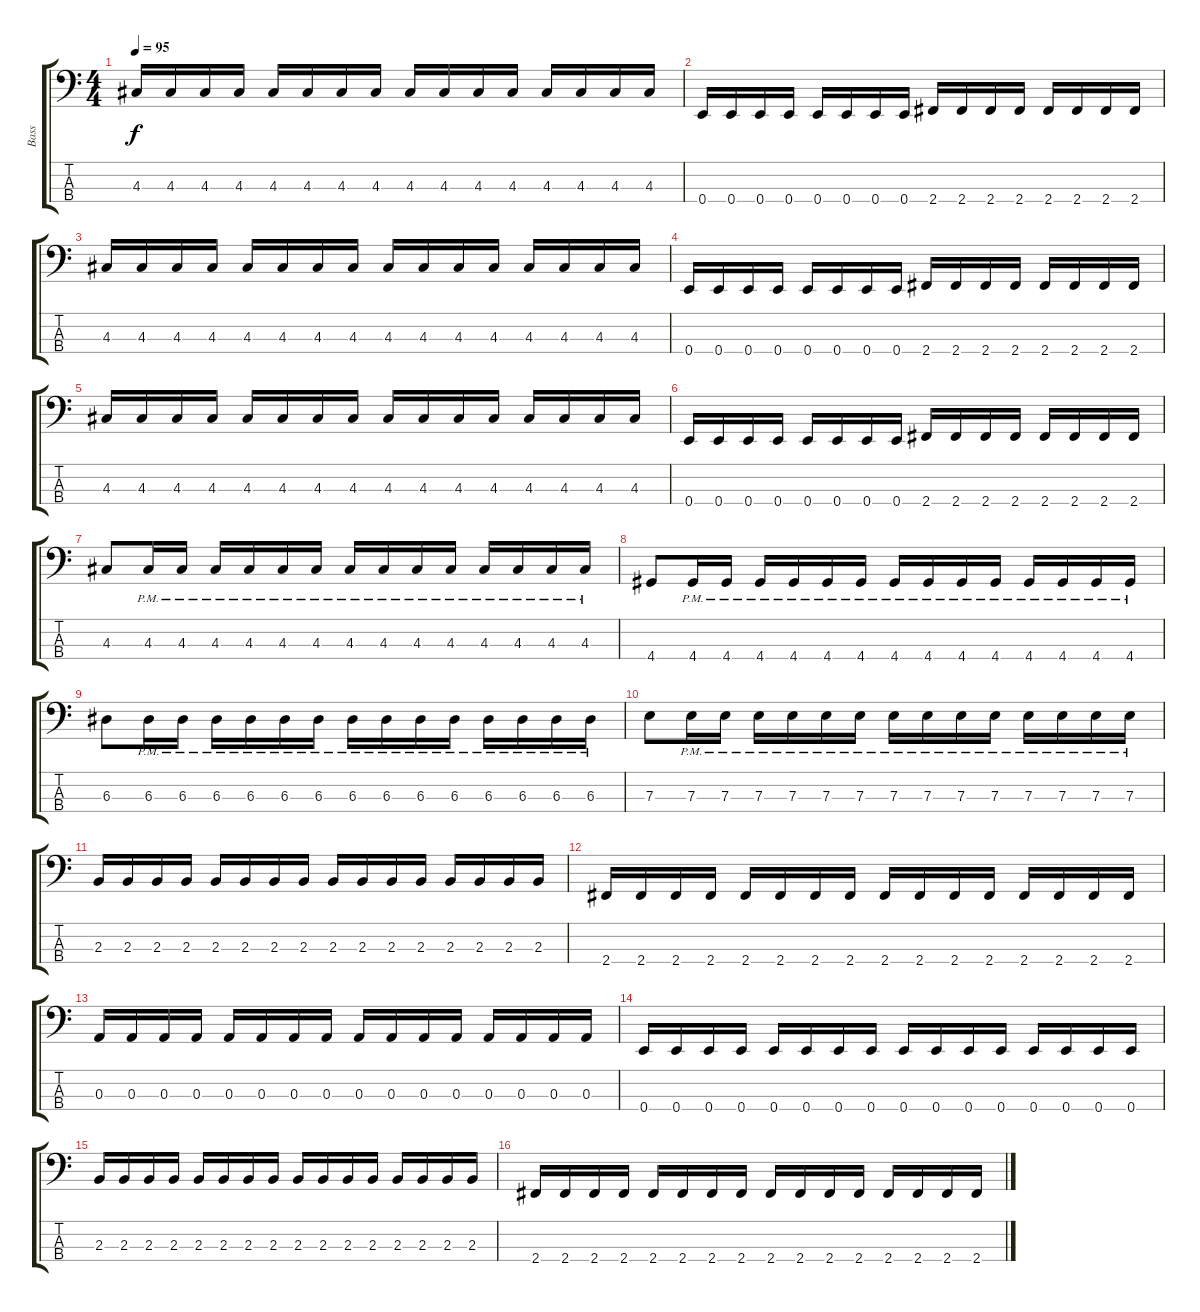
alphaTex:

\track ("Bass" "Bass") {instrument electricbasspick}
\staff {score tabs}
\tuning (G2 D2 A1 E1) {hide}
\ts (4 4)
\tempo 95
\clef f4
\ks c
4.3.16{dy f} 4.3.16 4.3.16 4.3.16 4.3.16 4.3.16 4.3.16 4.3.16 4.3.16 4.3.16 4.3.16 4.3.16 4.3.16 4.3.16 4.3.16 4.3.16 |
0.4.16 0.4.16 0.4.16 0.4.16 0.4.16 0.4.16 0.4.16 0.4.16 2.4.16 2.4.16 2.4.16 2.4.16 2.4.16 2.4.16 2.4.16 2.4.16 |
4.3.16 4.3.16 4.3.16 4.3.16 4.3.16 4.3.16 4.3.16 4.3.16 4.3.16 4.3.16 4.3.16 4.3.16 4.3.16 4.3.16 4.3.16 4.3.16 |
0.4.16 0.4.16 0.4.16 0.4.16 0.4.16 0.4.16 0.4.16 0.4.16 2.4.16 2.4.16 2.4.16 2.4.16 2.4.16 2.4.16 2.4.16 2.4.16 |
4.3.16 4.3.16 4.3.16 4.3.16 4.3.16 4.3.16 4.3.16 4.3.16 4.3.16 4.3.16 4.3.16 4.3.16 4.3.16 4.3.16 4.3.16 4.3.16 |
0.4.16 0.4.16 0.4.16 0.4.16 0.4.16 0.4.16 0.4.16 0.4.16 2.4.16 2.4.16 2.4.16 2.4.16 2.4.16 2.4.16 2.4.16 2.4.16 |
4.3.8 4.3{pm}.16 4.3{pm}.16 4.3{pm}.16 4.3{pm}.16 4.3{pm}.16 4.3{pm}.16 4.3{pm}.16 4.3{pm}.16 4.3{pm}.16 4.3{pm}.16 4.3{pm}.16 4.3{pm}.16 4.3{pm}.16 4.3{pm}.16 |
4.4.8 4.4{pm}.16 4.4{pm}.16 4.4{pm}.16 4.4{pm}.16 4.4{pm}.16 4.4{pm}.16 4.4{pm}.16 4.4{pm}.16 4.4{pm}.16 4.4{pm}.16 4.4{pm}.16 4.4{pm}.16 4.4{pm}.16 4.4{pm}.16 |
6.3.8 6.3{pm}.16 6.3{pm}.16 6.3{pm}.16 6.3{pm}.16 6.3{pm}.16 6.3{pm}.16 6.3{pm}.16 6.3{pm}.16 6.3{pm}.16 6.3{pm}.16 6.3{pm}.16 6.3{pm}.16 6.3{pm}.16 6.3{pm}.16 |
7.3.8 7.3{pm}.16 7.3{pm}.16 7.3{pm}.16 7.3{pm}.16 7.3{pm}.16 7.3{pm}.16 7.3{pm}.16 7.3{pm}.16 7.3{pm}.16 7.3{pm}.16 7.3{pm}.16 7.3{pm}.16 7.3{pm}.16 7.3{pm}.16 |
2.3.16 2.3.16 2.3.16 2.3.16 2.3.16 2.3.16 2.3.16 2.3.16 2.3.16 2.3.16 2.3.16 2.3.16 2.3.16 2.3.16 2.3.16 2.3.16 |
2.4.16 2.4.16 2.4.16 2.4.16 2.4.16 2.4.16 2.4.16 2.4.16 2.4.16 2.4.16 2.4.16 2.4.16 2.4.16 2.4.16 2.4.16 2.4.16 |
0.3.16 0.3.16 0.3.16 0.3.16 0.3.16 0.3.16 0.3.16 0.3.16 0.3.16 0.3.16 0.3.16 0.3.16 0.3.16 0.3.16 0.3.16 0.3.16 |
0.4.16 0.4.16 0.4.16 0.4.16 0.4.16 0.4.16 0.4.16 0.4.16 0.4.16 0.4.16 0.4.16 0.4.16 0.4.16 0.4.16 0.4.16 0.4.16 |
2.3.16 2.3.16 2.3.16 2.3.16 2.3.16 2.3.16 2.3.16 2.3.16 2.3.16 2.3.16 2.3.16 2.3.16 2.3.16 2.3.16 2.3.16 2.3.16 |
2.4.16 2.4.16 2.4.16 2.4.16 2.4.16 2.4.16 2.4.16 2.4.16 2.4.16 2.4.16 2.4.16 2.4.16 2.4.16 2.4.16 2.4.16 2.4.16
